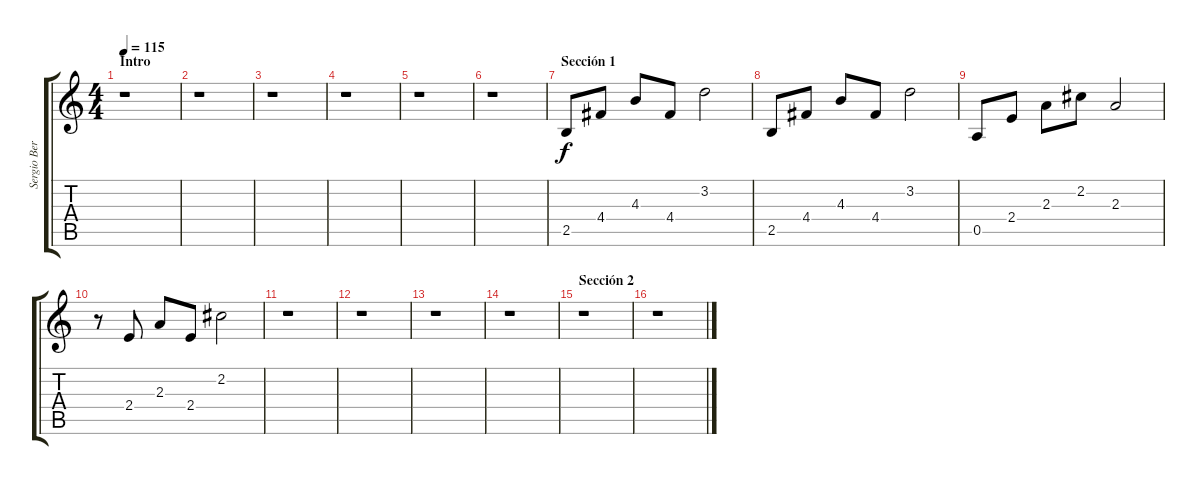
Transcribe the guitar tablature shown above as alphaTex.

\track ("Sergio Berdichevski" "Sergio Ber") {instrument electricguitarclean}
\staff {score tabs}
\tuning (E4 B3 G3 D3 A2 E2) {hide}
\ts (4 4)
\section ("" "Intro")
\tempo 115
\clef g2
\ks c
r.1{dy f instrument electricguitarclean} |
r.1 |
r.1 |
r.1 |
r.1 |
r.1 |
\section ("" "Sección 1")
2.5.8 4.4.8 4.3.8 4.4.8 3.2.2 |
2.5.8 4.4.8 4.3.8 4.4.8 3.2.2 |
0.5.8 2.4.8 2.3.8 2.2.8 2.3.2 |
r.8 2.4.8 2.3.8 2.4.8 2.2.2 |
r.1 |
r.1 |
r.1 |
r.1 |
\section ("" "Sección 2")
r.1 |
r.1
